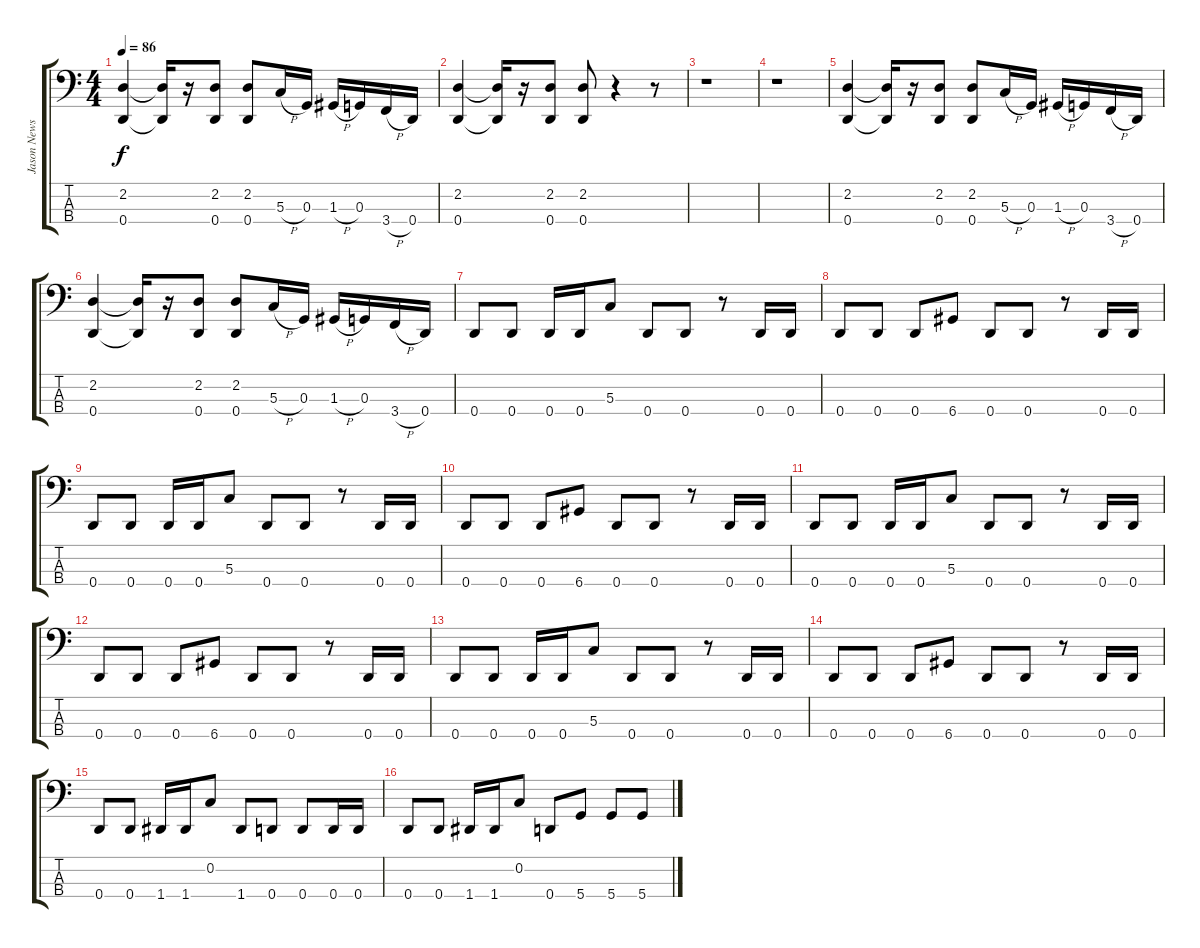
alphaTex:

\track ("Jason Newsted" "Jason News") {instrument electricbassfinger}
\staff {score tabs}
\tuning (F2 C2 G1 D1) {hide}
\ts (4 4)
\tempo 86
\clef f4
\ks c
(2.2 0.4).4{dy f} (2.2{t} 0.4{t}).16 r.16 (2.2 0.4).8 (2.2 0.4).8 5.3{h}.16 0.3.16 1.3{h}.16 0.3.16 3.4{h}.16 0.4.16 |
(2.2 0.4).4 (2.2{t} 0.4{t}).16 r.16 (2.2 0.4).8 (2.2 0.4).8 r.4 r.8 |
r.1 |
r.1 |
(2.2 0.4).4 (2.2{t} 0.4{t}).16 r.16 (2.2 0.4).8 (2.2 0.4).8 5.3{h}.16 0.3.16 1.3{h}.16 0.3.16 3.4{h}.16 0.4.16 |
(2.2 0.4).4 (2.2{t} 0.4{t}).16 r.16 (2.2 0.4).8 (2.2 0.4).8 5.3{h}.16 0.3.16 1.3{h}.16 0.3.16 3.4{h}.16 0.4.16 |
0.4.8 0.4.8 0.4.16 0.4.16 5.3.8 0.4.8 0.4.8 r.8 0.4.16 0.4.16 |
0.4.8 0.4.8 0.4.8 6.4.8 0.4.8 0.4.8 r.8 0.4.16 0.4.16 |
0.4.8 0.4.8 0.4.16 0.4.16 5.3.8 0.4.8 0.4.8 r.8 0.4.16 0.4.16 |
0.4.8 0.4.8 0.4.8 6.4.8 0.4.8 0.4.8 r.8 0.4.16 0.4.16 |
0.4.8 0.4.8 0.4.16 0.4.16 5.3.8 0.4.8 0.4.8 r.8 0.4.16 0.4.16 |
0.4.8 0.4.8 0.4.8 6.4.8 0.4.8 0.4.8 r.8 0.4.16 0.4.16 |
0.4.8 0.4.8 0.4.16 0.4.16 5.3.8 0.4.8 0.4.8 r.8 0.4.16 0.4.16 |
0.4.8 0.4.8 0.4.8 6.4.8 0.4.8 0.4.8 r.8 0.4.16 0.4.16 |
0.4.8 0.4.8 1.4.16 1.4.16 0.2.8 1.4.8 0.4.8 0.4.8 0.4.16 0.4.16 |
0.4.8 0.4.8 1.4.16 1.4.16 0.2.8 0.4.8 5.4.8 5.4.8 5.4.8
